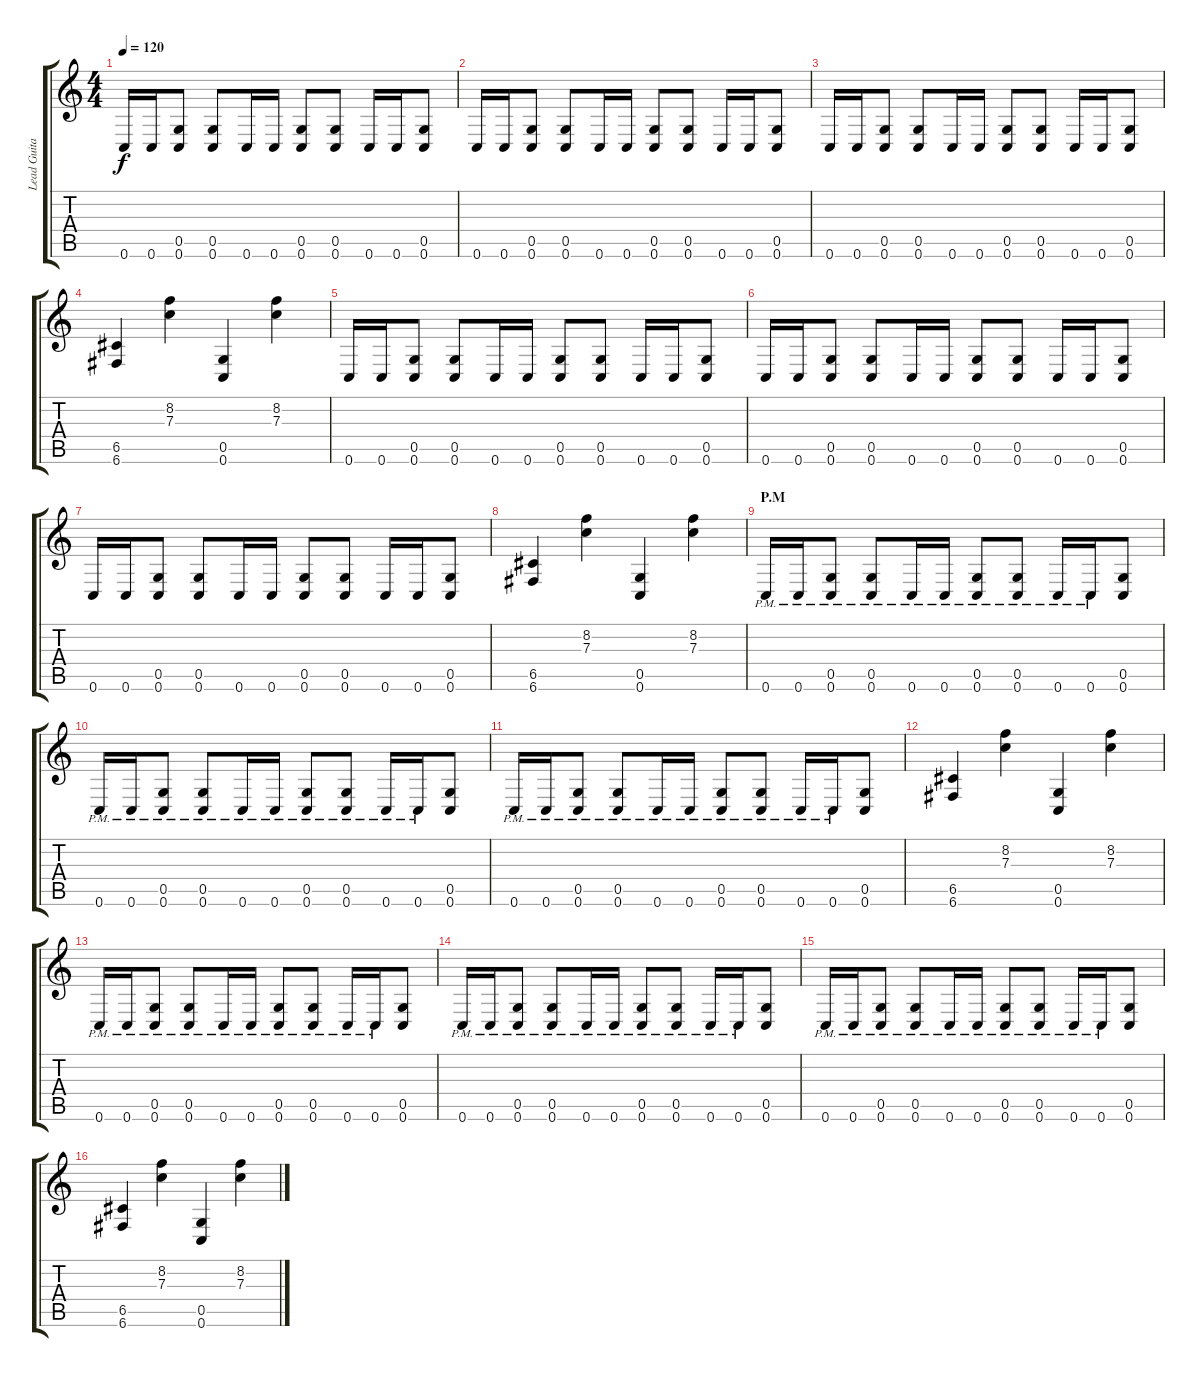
\track ("Lead Guitar" "Lead Guita") {instrument distortionguitar}
\staff {score tabs}
\tuning (D4 A3 F3 C3 G2 C2) {hide}
\ts (4 4)
\tempo 120
\clef g2
\ks c
0.6.16{dy f} 0.6.16 (0.5 0.6).8 (0.5 0.6).8 0.6.16 0.6.16 (0.5 0.6).8 (0.5 0.6).8 0.6.16 0.6.16 (0.5 0.6).8 |
0.6.16 0.6.16 (0.5 0.6).8 (0.5 0.6).8 0.6.16 0.6.16 (0.5 0.6).8 (0.5 0.6).8 0.6.16 0.6.16 (0.5 0.6).8 |
0.6.16 0.6.16 (0.5 0.6).8 (0.5 0.6).8 0.6.16 0.6.16 (0.5 0.6).8 (0.5 0.6).8 0.6.16 0.6.16 (0.5 0.6).8 |
(6.5 6.6).4 (8.2 7.3).4 (0.5 0.6).4 (8.2 7.3).4 |
0.6.16 0.6.16 (0.5 0.6).8 (0.5 0.6).8 0.6.16 0.6.16 (0.5 0.6).8 (0.5 0.6).8 0.6.16 0.6.16 (0.5 0.6).8 |
0.6.16 0.6.16 (0.5 0.6).8 (0.5 0.6).8 0.6.16 0.6.16 (0.5 0.6).8 (0.5 0.6).8 0.6.16 0.6.16 (0.5 0.6).8 |
0.6.16 0.6.16 (0.5 0.6).8 (0.5 0.6).8 0.6.16 0.6.16 (0.5 0.6).8 (0.5 0.6).8 0.6.16 0.6.16 (0.5 0.6).8 |
(6.5 6.6).4 (8.2 7.3).4 (0.5 0.6).4 (8.2 7.3).4 |
\section ("" "P.M")
0.6{pm}.16 0.6{pm}.16 (0.5 0.6{pm}).8 (0.5 0.6{pm}).8 0.6{pm}.16 0.6{pm}.16 (0.5 0.6{pm}).8 (0.5 0.6{pm}).8 0.6{pm}.16 0.6{pm}.16 (0.5 0.6).8 |
0.6{pm}.16 0.6{pm}.16 (0.5 0.6{pm}).8 (0.5 0.6{pm}).8 0.6{pm}.16 0.6{pm}.16 (0.5 0.6{pm}).8 (0.5 0.6{pm}).8 0.6{pm}.16 0.6{pm}.16 (0.5 0.6).8 |
0.6{pm}.16 0.6{pm}.16 (0.5 0.6{pm}).8 (0.5 0.6{pm}).8 0.6{pm}.16 0.6{pm}.16 (0.5 0.6{pm}).8 (0.5 0.6{pm}).8 0.6{pm}.16 0.6{pm}.16 (0.5 0.6).8 |
(6.5 6.6).4 (8.2 7.3).4 (0.5 0.6).4 (8.2 7.3).4 |
0.6{pm}.16 0.6{pm}.16 (0.5 0.6{pm}).8 (0.5 0.6{pm}).8 0.6{pm}.16 0.6{pm}.16 (0.5 0.6{pm}).8 (0.5 0.6{pm}).8 0.6{pm}.16 0.6{pm}.16 (0.5 0.6).8 |
0.6{pm}.16 0.6{pm}.16 (0.5 0.6{pm}).8 (0.5 0.6{pm}).8 0.6{pm}.16 0.6{pm}.16 (0.5 0.6{pm}).8 (0.5 0.6{pm}).8 0.6{pm}.16 0.6{pm}.16 (0.5 0.6).8 |
0.6{pm}.16 0.6{pm}.16 (0.5 0.6{pm}).8 (0.5 0.6{pm}).8 0.6{pm}.16 0.6{pm}.16 (0.5 0.6{pm}).8 (0.5 0.6{pm}).8 0.6{pm}.16 0.6{pm}.16 (0.5 0.6).8 |
(6.5 6.6).4 (8.2 7.3).4 (0.5 0.6).4 (8.2 7.3).4
